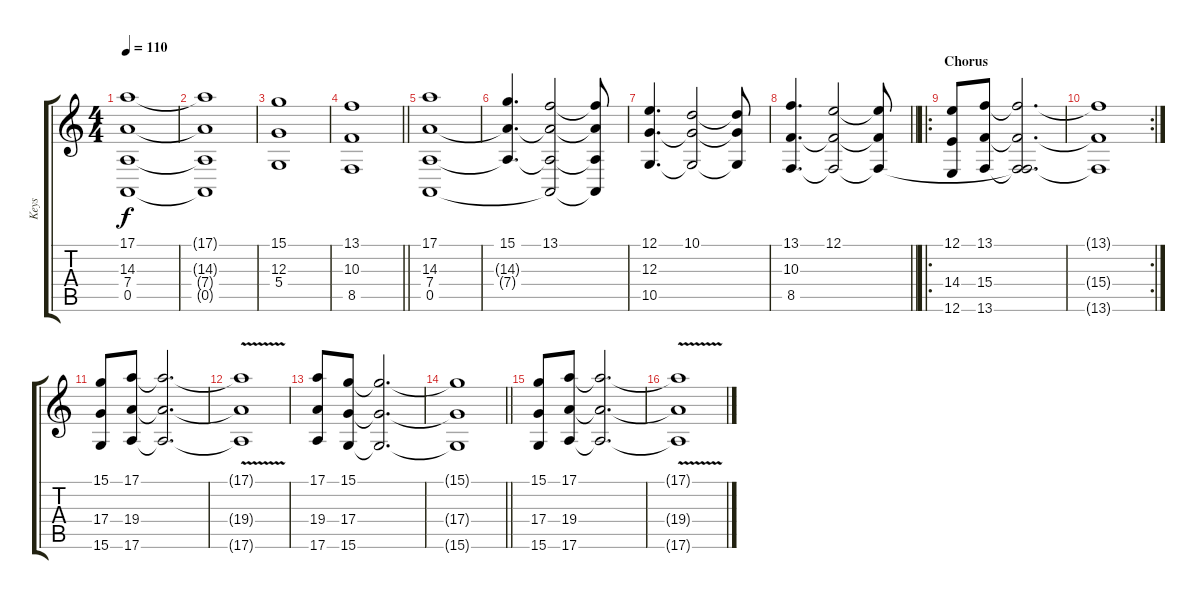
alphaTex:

\track ("Keys" "Keys") {instrument drawbarorgan}
\staff {score tabs}
\tuning (E4 B3 G3 D3 A2 E2) {hide}
\ts (4 4)
\section ("" "")
\tempo 110
\clef g2
\ks c
(17.1 14.3 7.4 0.5).1{dy f} |
(17.1{t} 14.3{t} 7.4{t} 0.5{t}).1 |
(15.1 12.3 5.4).1 |
\barLineRight lightlight
(13.1 10.3 8.5).1 |
\section ("" "")
(17.1 14.3 7.4 0.5).1 |
(15.1 14.3{t} 7.4{t}).4{d} (13.1 14.3{t} 7.4{t} 0.5{t}).2 (13.1{t} 14.3{t} 7.4{t} 0.5{t}).8 |
(12.1 12.3 10.5).4{d} (10.1 12.3{t} 10.5{t}).2 (10.1{t} 12.3{t} 10.5{t}).8 |
\barLineRight lightlight
(13.1 10.3 8.5).4{d} (12.1 10.3{t} 8.5{t}).2 (12.1{t} 10.3{t} 8.5{t}).8 |
\ro
\section ("" "Chorus")
(12.1 14.4 12.6).8 (13.1 15.4 13.6).8 (13.1{t} 15.4{t} 8.5{t} 13.6{t}).2{d} |
\rc 2
(13.1{t} 15.4{t} 13.6{t}).1 |
(15.1 17.4 15.6).8 (17.1 19.4 17.6).8 (17.1{t} 19.4{t} 17.6{t}).2{d} |
(17.1{v t} 19.4{t} 17.6{t}).1 |
(17.1 19.4 17.6).8 (15.1 17.4 15.6).8 (15.1{t} 17.4{t} 15.6{t}).2{d} |
\barLineRight lightlight
(15.1{t} 17.4{t} 15.6{t}).1 |
\section ("" "")
(15.1 17.4 15.6).8 (17.1 19.4 17.6).8 (17.1{t} 19.4{t} 17.6{t}).2{d} |
(17.1{v t} 19.4{t} 17.6{t}).1
